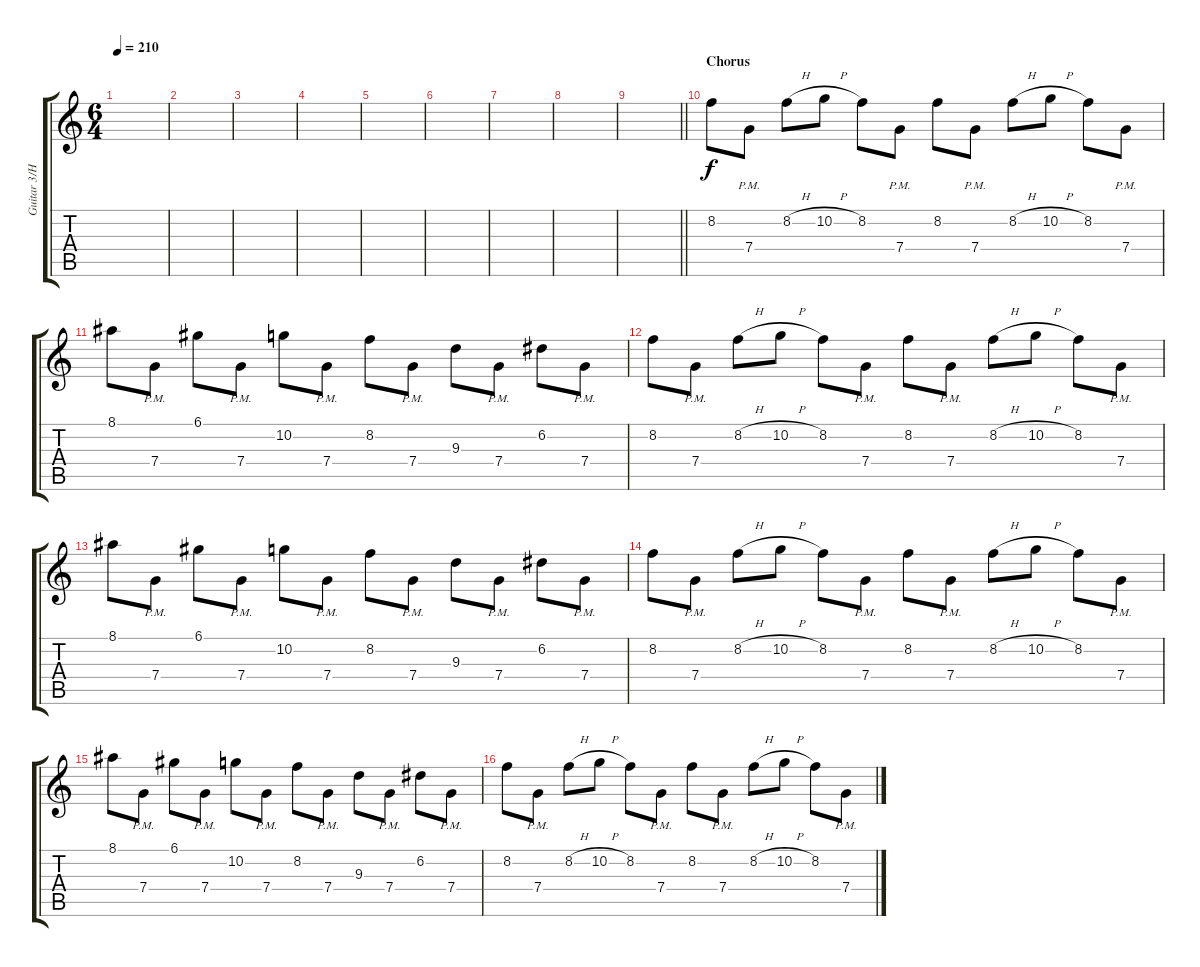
\track ("Guitar 3/Harmony" "Guitar 3/H") {instrument distortionguitar}
\staff {score tabs}
\tuning (D4 A3 F3 C3 G2 C2) {hide}
\ts (6 4)
\tempo 210
\clef g2
\ks c
|
|
|
|
|
|
|
|
\barLineRight lightlight
|
\section ("" "Chorus")
8.2.8 7.4{pm}.8 8.2{h}.8 10.2{h}.8 8.2.8 7.4{pm}.8 8.2.8 7.4{pm}.8 8.2{h}.8 10.2{h}.8 8.2.8 7.4{pm}.8 |
8.1.8 7.4{pm}.8 6.1.8 7.4{pm}.8 10.2.8 7.4{pm}.8 8.2.8 7.4{pm}.8 9.3.8 7.4{pm}.8 6.2.8 7.4{pm}.8 |
8.2.8 7.4{pm}.8 8.2{h}.8 10.2{h}.8 8.2.8 7.4{pm}.8 8.2.8 7.4{pm}.8 8.2{h}.8 10.2{h}.8 8.2.8 7.4{pm}.8 |
8.1.8 7.4{pm}.8 6.1.8 7.4{pm}.8 10.2.8 7.4{pm}.8 8.2.8 7.4{pm}.8 9.3.8 7.4{pm}.8 6.2.8 7.4{pm}.8 |
8.2.8 7.4{pm}.8 8.2{h}.8 10.2{h}.8 8.2.8 7.4{pm}.8 8.2.8 7.4{pm}.8 8.2{h}.8 10.2{h}.8 8.2.8 7.4{pm}.8 |
8.1.8 7.4{pm}.8 6.1.8 7.4{pm}.8 10.2.8 7.4{pm}.8 8.2.8 7.4{pm}.8 9.3.8 7.4{pm}.8 6.2.8 7.4{pm}.8 |
8.2.8 7.4{pm}.8 8.2{h}.8 10.2{h}.8 8.2.8 7.4{pm}.8 8.2.8 7.4{pm}.8 8.2{h}.8 10.2{h}.8 8.2.8 7.4{pm}.8
